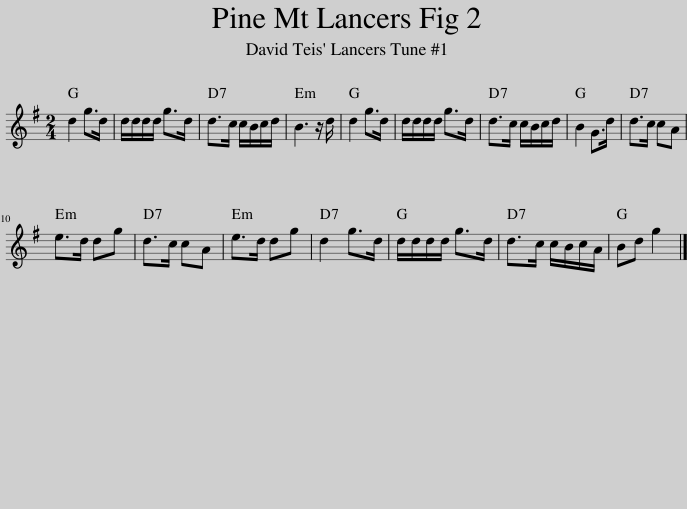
X:1
L:1/8
M:2/4
I:linebreak $
K:G
V:1 treble
V:1
 d2 g>d | d/d/d/d/ g>d | d>c c/B/c/d/ | B3 z/ d/ | d2 g>d | %5
 d/d/d/d/ g>d | d>c c/B/c/d/ | B2 G>d | d>c cA |$ e>d dg | %10
 d>c cA | e>d dg | d2 g>d | d/d/d/d/ g>d | d>c c/B/c/A/ | %15
 Bd g2 |] %16
